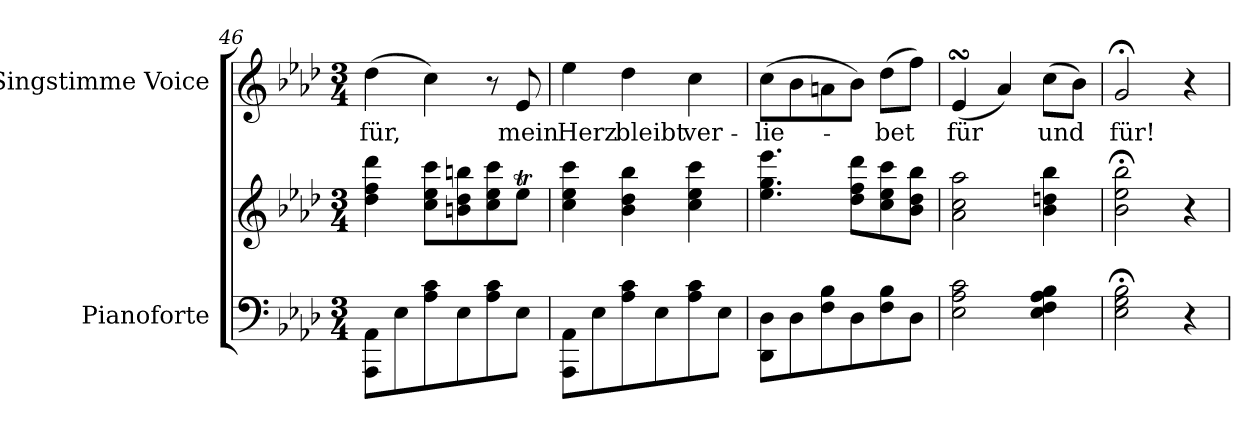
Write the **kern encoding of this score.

**kern	**kern	**kern	**text
*part2	*part2	*part1	*part1
*staff3	*staff2	*staff1	*staff1
*I"Pianoforte	*	*I"Singstimme Voice	*
*I'Pno	*	*	*
*clefF4	*clefG2	*clefG2	*
*k[b-e-a-d-]	*k[b-e-a-d-]	*k[b-e-a-d-]	*
*M3/4	*M3/4	*M3/4	*
=46	=46	=46	=46
!	!	!	!LO:LY:b
8AAA-\ 8AA-\L	4dd-\ 4ff\ 4ddd-\	(4dd-\	für,
8E-\	.	.	.
8A-\ 8c\	8cc\ 8ee-\ 8ccc\L	4cc\)	.
8E-\	8bn\ 8dd-\ 8bbn\	.	.
8A-\ 8c\	8cc\ 8ee-\ 8ccc\	8r	.
!	!	!	!LO:LY:b
8E-\J	8ee-T\J	8e-/	mein
=47	=47	=47	=47
!	!	!	!LO:LY:b
8AAA-\ 8AA-\L	4cc\ 4ee-\ 4ccc\	4ee-\	Herz
8E-\	.	.	.
!	!	!	!LO:LY:b
8A-\ 8c\	4b-\ 4dd-\ 4bb-\	4dd-\	bleibt
8E-\	.	.	.
!	!	!	!LO:LY:b
8A-\ 8c\	4cc\ 4ee-\ 4ccc\	4cc\	ver-
8E-\J	.	.	.
=48	=48	=48	=48
!	!	!	!LO:LY:b
8DD-\ 8D-\L	4.ee-\ 4.gg\ 4.eee-\	(8cc\L	-lie-
8D-\	.	8b-\	.
8F\ 8B-\	.	8an\	.
8D-\	8dd-\ 8ff\ 8ddd-\L	8b-\J)	.
!	!	!	!LO:LY:b
8F\ 8B-\	8cc\ 8ee-\ 8ccc\	(8dd-\L	-bet
8D-\J	8b-\ 8dd-\ 8bb-\J	8ff\J)	.
=49	=49	=49	=49
!	!	!	!LO:LY:b
2E-\ 2A-\ 2c\	2a-\ 2cc\ 2aa-\	(4e-sSSS/	für
.	.	4a-/)	.
!	!	!	!LO:LY:b
4E-\ 4F\ 4A-\ 4B-\	4b-\ 4ddn\ 4bb-\	(8cc\L	und
.	.	8b-\J)	.
=50	=50	=50	=50
!	!	!	!LO:LY:b
2E-\;< 2G\;< 2B-\;<	2b-\;< 2ee-\;< 2bb-\;<	2g;</	für!
4r	4r	4r	.
=	=	=	=
*-	*-	*-	*-
